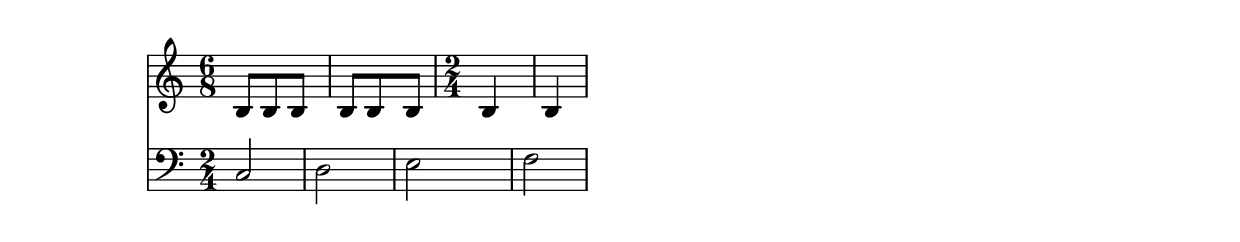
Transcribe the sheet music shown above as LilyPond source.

%% Do not edit this file; it is auto-generated from input/new
%% This file is in the public domain.
\version "2.11.48"
\header {
  lsrtags = "rhythms,contexts-and-engravers"
  texidoc = "The @code{measureLength} property, together with
@code{measurePosition}, determines when a bar line is needed. However,
when using @code{\\scaleDurations}, the scaling of durations makes it
difficult to change time signatures without making a mess of it.
Therefore, @code{measureLength} has to be set manually, using the
@code{ly:make-moment} callback. The second argument must be the same as
the second argument of @code{\\scaleDurations}."
  doctitle = "Changing time signatures inside a polymetric section using @code{\\scaleDurations}"
} % begin verbatim

\layout {
  \context {
    \Score
    \remove "Timing_translator"
    \remove "Default_bar_line_engraver"
  }
  \context {
    \Staff
    \consists "Timing_translator"
    \consists "Default_bar_line_engraver"
  }
}

<<
  \new Staff {
    \scaleDurations #'(8 . 5) {
      \time 6/8
      \set Timing.measureLength = #(ly:make-moment 3 5)
      b8 b b b b b
      \time 2/4
      \set Timing.measureLength = #(ly:make-moment 2 5)
      b4 b
    }
  }
  \new Staff {
    \clef bass
    \time 2/4
    c2 d e f
  }
>>
